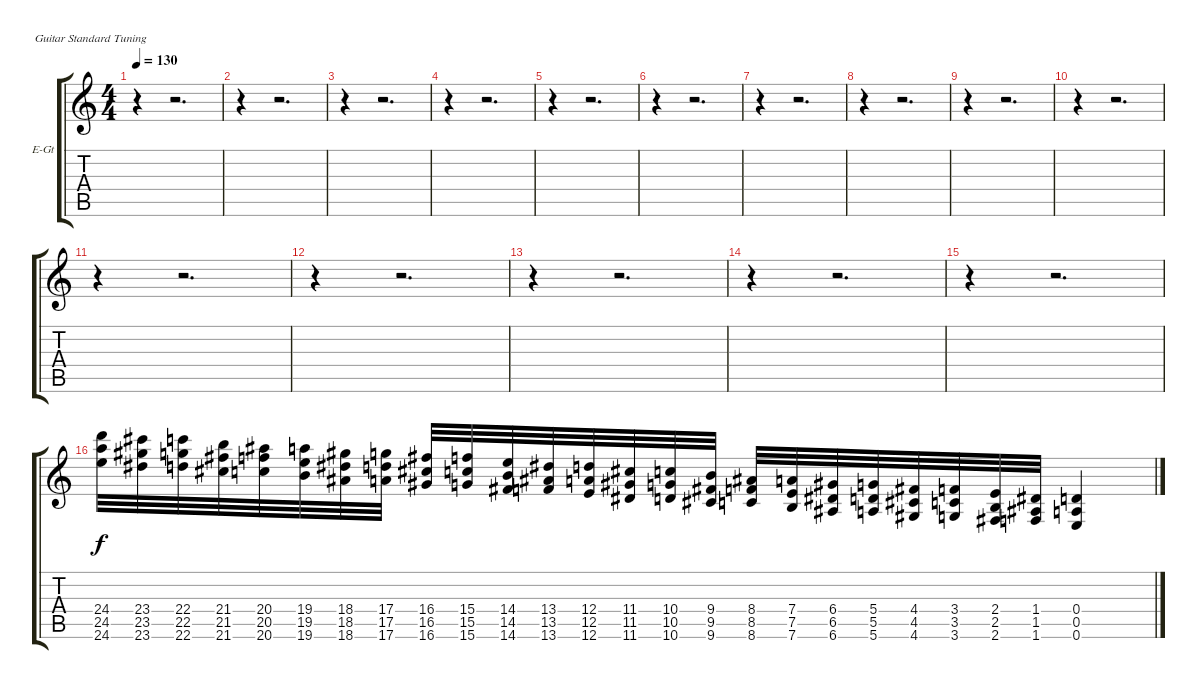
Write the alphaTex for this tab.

\bracketExtendMode groupsimilarinstruments
\firstSystemTrackNameOrientation horizontal
\otherSystemsTrackNameOrientation horizontal
\track ("Guitarra de Solo" "E-Gt") {instrument distortionguitar}
\staff {score tabs}
\tuning (E4 B3 G3 D3 A2 E2)
\ts (4 4)
\tempo 130
\clef g2
\ks c
r.4{dy f} r.2{d} |
r.4 r.2{d} |
r.4 r.2{d} |
r.4 r.2{d} |
r.4 r.2{d} |
r.4 r.2{d} |
r.4 r.2{d} |
r.4 r.2{d} |
r.4 r.2{d} |
r.4 r.2{d} |
r.4 r.2{d} |
r.4 r.2{d} |
r.4 r.2{d} |
r.4 r.2{d} |
r.4 r.2{d} |
(24.4 24.5 24.6).32 (23.4 23.5 23.6).32 (22.4 22.5 22.6).32 (21.4 21.5 21.6).32 (20.4 20.5 20.6).32 (19.4 19.5 19.6).32 (18.4 18.5 18.6).32 (17.4 17.5 17.6).32 (16.4 16.5 16.6).32 (15.4 15.5 15.6).32 (14.4 14.5 14.6).32 (13.4 13.5 13.6).32 (12.4 12.5 12.6).32 (11.4 11.5 11.6).32 (10.4 10.5 10.6).32 (9.4 9.5 9.6).32 (8.4 8.5 8.6).32 (7.4 7.5 7.6).32 (6.4 6.5 6.6).32 (5.4 5.5 5.6).32 (4.4 4.5 4.6).32 (3.4 3.5 3.6).32 (2.4 2.5 2.6).32 (1.4 1.5 1.6).32 (0.4 0.5 0.6).4
